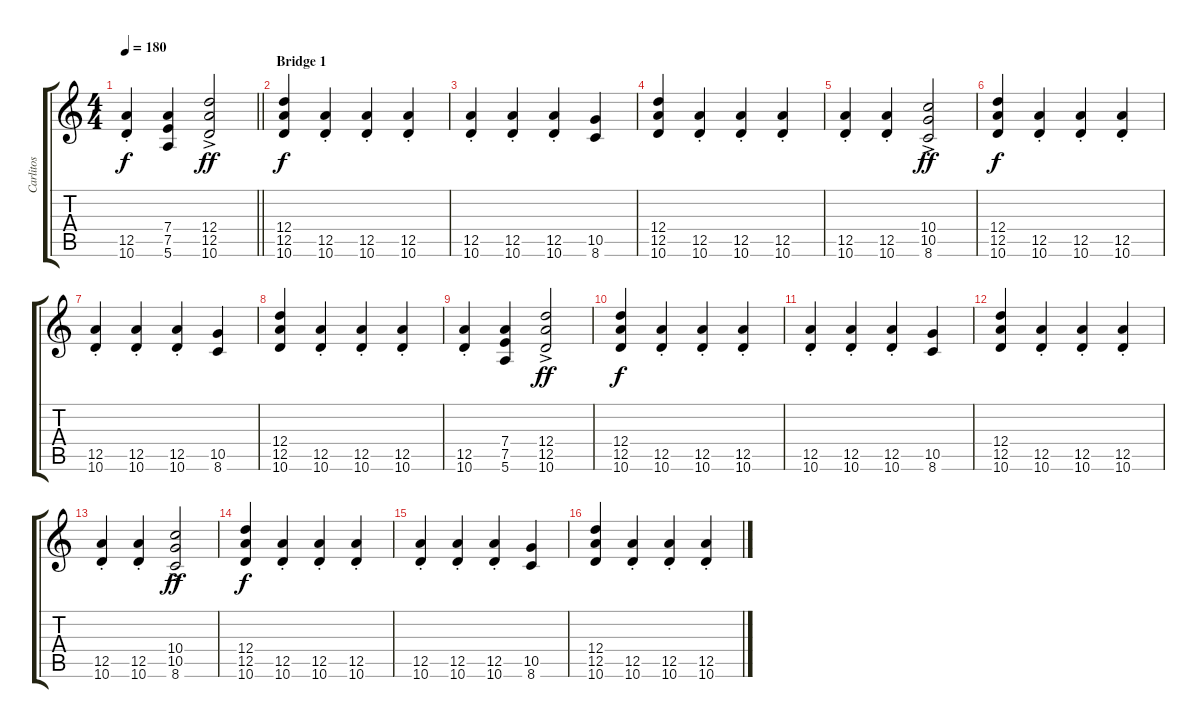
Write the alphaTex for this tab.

\track ("Carlitos" "Carlitos") {instrument overdrivenguitar}
\staff {score tabs}
\tuning (E4 B3 G3 D3 A2 E2) {hide}
\ts (4 4)
\tempo 180
\clef g2
\barLineRight lightlight
\ks c
(12.5{st} 10.6{st}).4{dy f} (7.4 7.5 5.6).4 (12.4{ac} 12.5{ac} 10.6{ac}).2{dy ff} |
\section ("" "Bridge 1")
(12.4 12.5 10.6).4{dy f} (12.5{st} 10.6{st}).4 (12.5{st} 10.6{st}).4 (12.5{st} 10.6{st}).4 |
(12.5{st} 10.6).4 (12.5{st} 10.6).4 (12.5{st} 10.6).4 (10.5 8.6).4 |
(12.4 12.5 10.6).4 (12.5{st} 10.6{st}).4 (12.5{st} 10.6{st}).4 (12.5{st} 10.6{st}).4 |
(12.5{st} 10.6{st}).4 (12.5{st} 10.6{st}).4 (10.4{ac} 10.5{ac} 8.6{ac}).2{dy ff} |
(12.4 12.5 10.6).4{dy f} (12.5{st} 10.6{st}).4 (12.5{st} 10.6{st}).4 (12.5{st} 10.6{st}).4 |
(12.5{st} 10.6).4 (12.5{st} 10.6).4 (12.5{st} 10.6).4 (10.5 8.6).4 |
(12.4 12.5 10.6).4 (12.5{st} 10.6{st}).4 (12.5{st} 10.6{st}).4 (12.5{st} 10.6{st}).4 |
(12.5{st} 10.6{st}).4 (7.4 7.5 5.6).4 (12.4{ac} 12.5{ac} 10.6{ac}).2{dy ff} |
(12.4 12.5 10.6).4{dy f} (12.5{st} 10.6{st}).4 (12.5{st} 10.6{st}).4 (12.5{st} 10.6{st}).4 |
(12.5{st} 10.6).4 (12.5{st} 10.6).4 (12.5{st} 10.6).4 (10.5 8.6).4 |
(12.4 12.5 10.6).4 (12.5{st} 10.6{st}).4 (12.5{st} 10.6{st}).4 (12.5{st} 10.6{st}).4 |
(12.5{st} 10.6{st}).4 (12.5{st} 10.6{st}).4 (10.4{ac} 10.5{ac} 8.6{ac}).2{dy ff} |
(12.4 12.5 10.6).4{dy f} (12.5{st} 10.6{st}).4 (12.5{st} 10.6{st}).4 (12.5{st} 10.6{st}).4 |
(12.5{st} 10.6).4 (12.5{st} 10.6).4 (12.5{st} 10.6).4 (10.5 8.6).4 |
(12.4 12.5 10.6).4 (12.5{st} 10.6{st}).4 (12.5{st} 10.6{st}).4 (12.5{st} 10.6{st}).4
